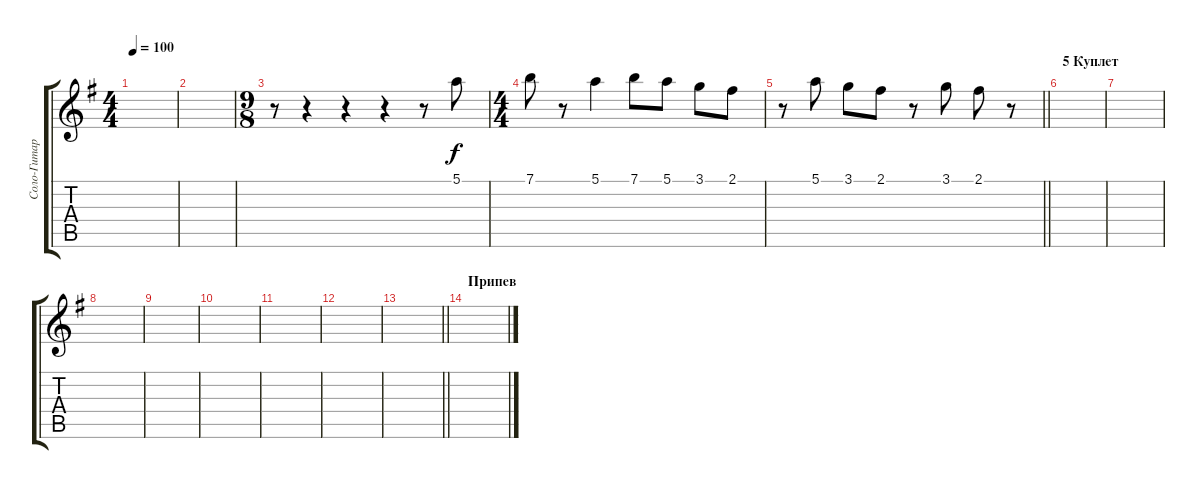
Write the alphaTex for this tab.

\track ("Соло-Гитара" "Соло-Гитар") {instrument electricguitarjazz}
\staff {score tabs}
\tuning (E4 B3 G3 D3 A2 E2) {hide}
\ts (4 4)
\tempo 100
\clef g2
\ks eminor
|
|
\ts (9 8)
r.8 r.4 r.4 r.4 r.8 5.1.8 |
\ts (4 4)
7.1.8 r.8 5.1.4 7.1.8 5.1.8 3.1.8 2.1.8 |
\barLineRight lightlight
r.8 5.1.8 3.1.8 2.1.8 r.8 3.1.8 2.1.8 r.8 |
\section ("" "5 Куплет")
|
|
|
|
|
|
|
\barLineRight lightlight
|
\section ("" "Припев")
